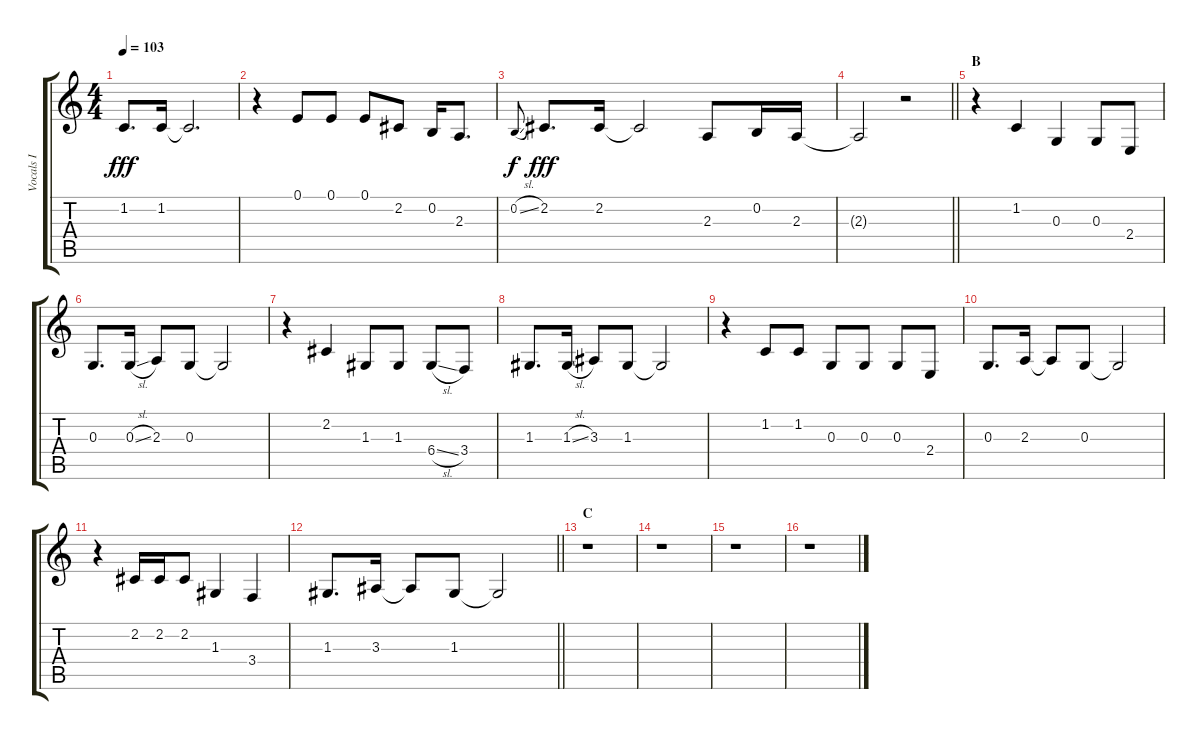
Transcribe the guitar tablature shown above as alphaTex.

\track ("Vocals I" "Vocals I") {instrument voiceoohs}
\staff {score tabs}
\tuning (E4 B3 G3 D3 A2 E2) {hide}
\ts (4 4)
\tempo 103
\clef g2
\ks c
1.2.8{d dy fff} 1.2.16 1.2{t}.2{d} |
r.4 0.1.8 0.1.8 0.1.8 2.2.8 0.2.16 2.3.8{d} |
0.2{sl}.8{gr onbeat dy f} 2.2.8{d dy fff} 2.2.16 2.2{t}.2 2.3.8 0.2.16 2.3.16 |
\barLineRight lightlight
2.3{t}.2 r.2 |
\section ("" "B")
r.4 1.2.4 0.3.4 0.3.8 2.4.8 |
0.3.8{d} 0.3{sl}.16 2.3.8 0.3.8 0.3{t}.2 |
r.4 2.2.4 1.3.8 1.3.8 6.4{sl}.8 3.4.8 |
1.3.8{d} 1.3{sl}.16 3.3.8 1.3.8 1.3{t}.2 |
r.4 1.2.8 1.2.8 0.3.8 0.3.8 0.3.8 2.4.8 |
0.3.8{d} 2.3.16 2.3{t}.8 0.3.8 0.3{t}.2 |
r.4 2.2.16 2.2.16 2.2.8 1.3.4 3.4.4 |
\barLineRight lightlight
1.3.8{d} 3.3.16 3.3{t}.8 1.3.8 1.3{t}.2 |
\section ("" "C")
r.1 |
r.1 |
r.1 |
r.1
